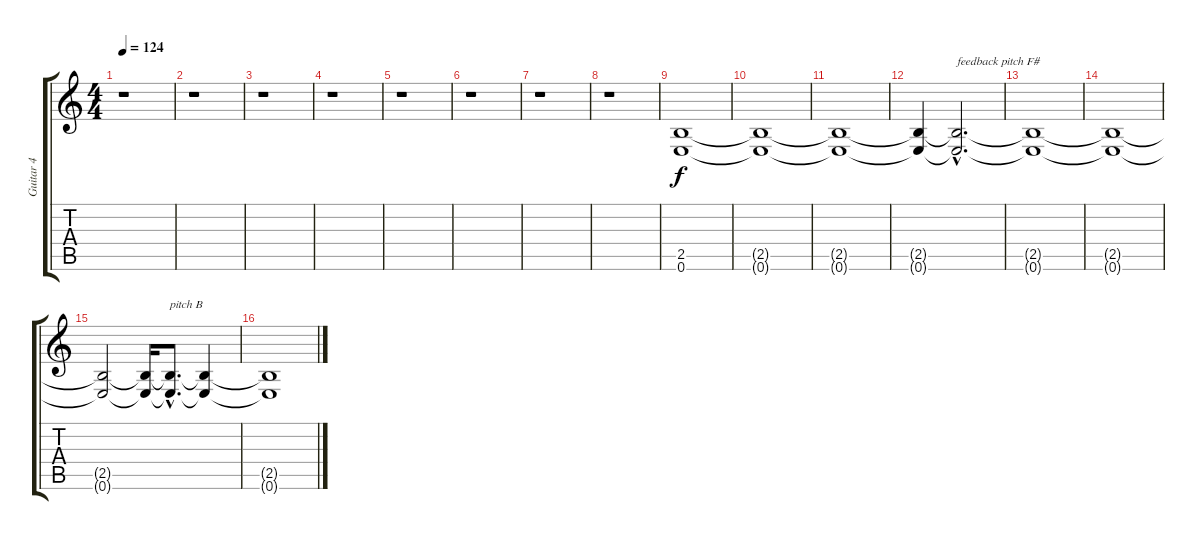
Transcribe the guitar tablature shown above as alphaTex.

\track ("Guitar 4" "Guitar 4") {instrument distortionguitar}
\staff {score tabs}
\tuning (E4 B3 G3 D3 A2 E2) {hide}
\ts (4 4)
\tempo 124
\clef g2
\ks c
r.1{dy f instrument distortionguitar} |
r.1 |
r.1 |
r.1 |
r.1 |
r.1 |
r.1 |
r.1 |
(2.5 0.6).1 |
(2.5{t} 0.6{t}).1 |
(2.5{t} 0.6{t}).1 |
(2.5{t} 0.6{t}).4 (2.5{hac t} 0.6{hac t}).2{d txt "feedback pitch F#"} |
(2.5{t} 0.6{t}).1 |
(2.5{t} 0.6{t}).1 |
(2.5{t} 0.6{t}).2 (2.5{t} 0.6{t}).16 (2.5{hac t} 0.6{hac t}).8{d txt "pitch B"} (2.5{t} 0.6{t}).4 |
(2.5{t} 0.6{t}).1
